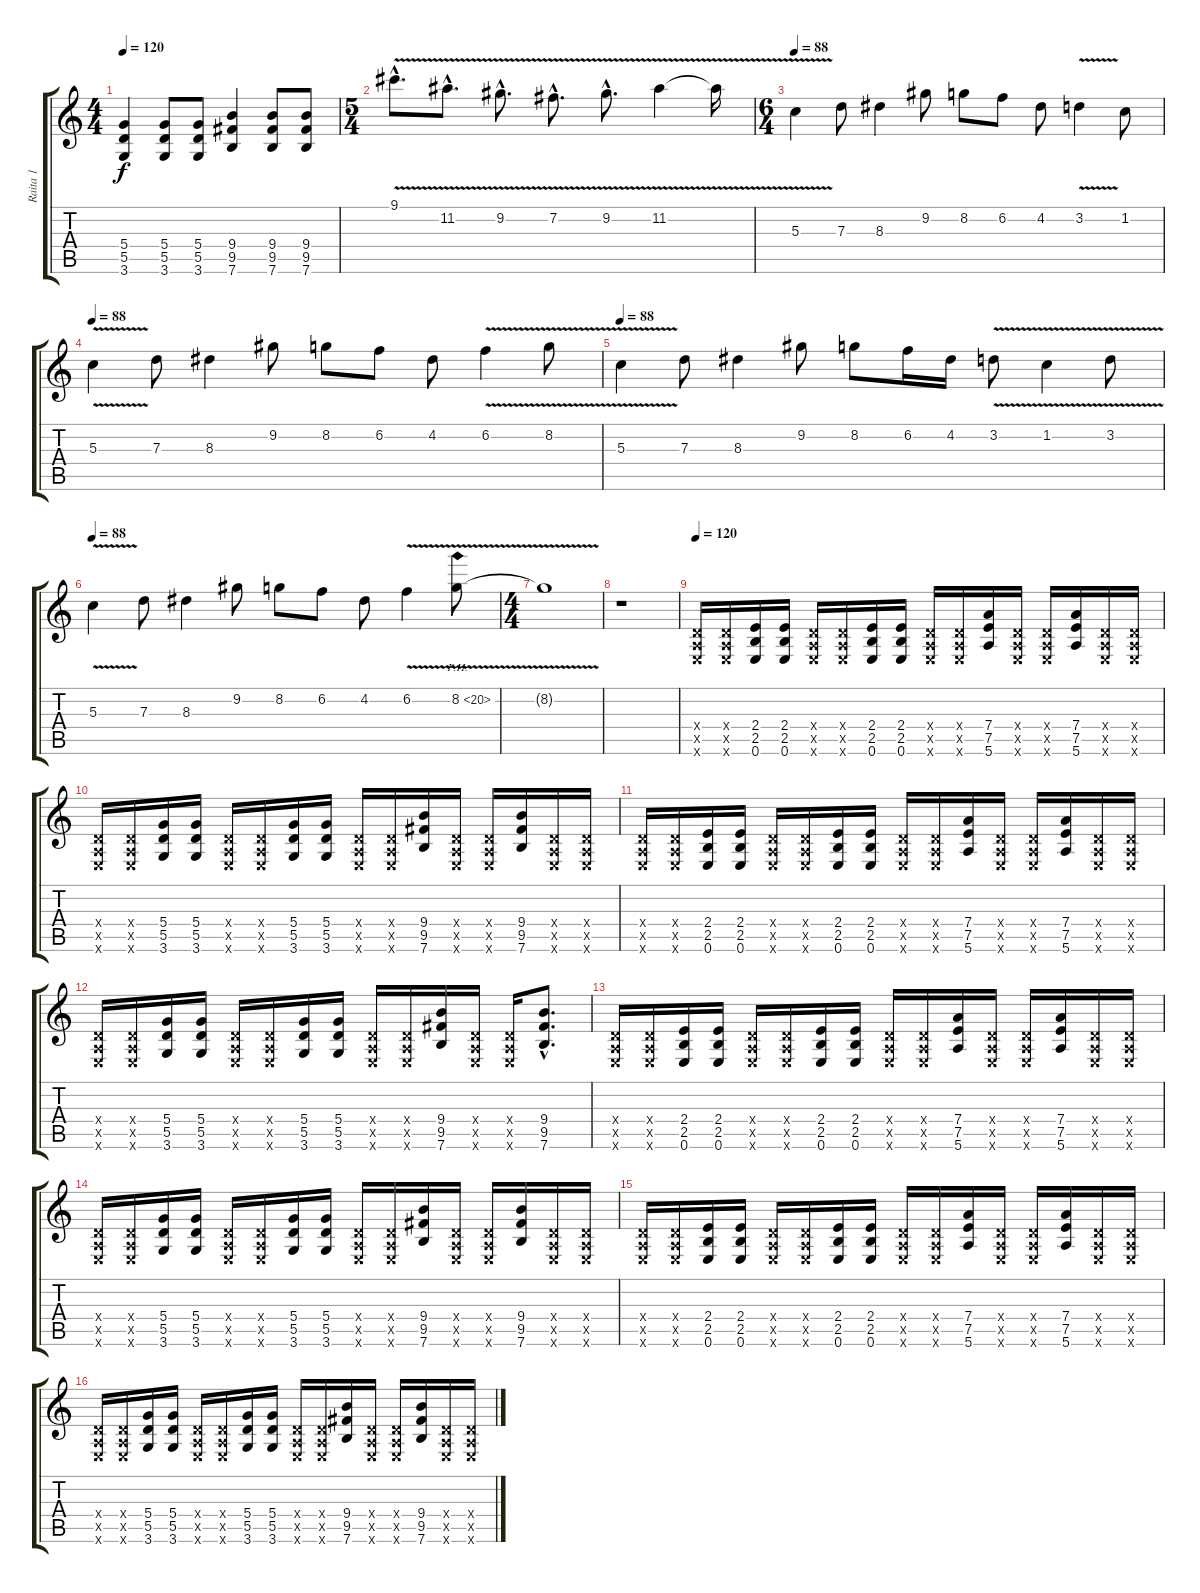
\track ("Raita 1" "Raita 1") {instrument overdrivenguitar}
\staff {score tabs}
\tuning (E4 B3 G3 D3 A2 E2) {hide}
\ts (4 4)
\tempo 120
\clef g2
\ks c
(5.4 5.5 3.6).4{dy f} (5.4 5.5 3.6).8 (5.4 5.5 3.6).8 (9.4 9.5 7.6).4 (9.4 9.5 7.6).8 (9.4 9.5 7.6).8 |
\ts (5 4)
9.1{v hac}.8{d} 11.2{v hac}.8{d} 9.2{v hac}.8{d} 7.2{v hac}.8{d} 9.2{v hac}.8{d} 11.2{v}.4 11.2{t}.16 |
\ts (6 4)
\tempo 88
5.3{v}.4 7.3.8 8.3.4 9.2.8 8.2.8 6.2.8 4.2.8 3.2{v}.4 1.2.8 |
\tempo 88
5.3{v}.4 7.3.8 8.3.4 9.2.8 8.2.8 6.2.8 4.2.8 6.2{v}.4 8.2{v}.8 |
\tempo 88
5.3{v}.4 7.3.8 8.3.4 9.2.8 8.2.8 6.2.16 4.2.16 3.2{v}.8 1.2{v}.4 3.2{v}.8 |
\tempo 88
5.3{v}.4 7.3.8 8.3.4 9.2.8 8.2.8 6.2.8 4.2.8 6.2{v}.4 8.2{ph 12 v}.8 |
\ts (4 4)
8.2{t}.1 |
r.1 |
\tempo 120
(0.4{x} 0.5{x} 0.6{x}).16 (0.4{x} 0.5{x} 0.6{x}).16 (2.4 2.5 0.6).16 (2.4 2.5 0.6).16 (0.4{x} 0.5{x} 0.6{x}).16 (0.4{x} 0.5{x} 0.6{x}).16 (2.4 2.5 0.6).16 (2.4 2.5 0.6).16 (0.4{x} 0.5{x} 0.6{x}).16 (0.4{x} 0.5{x} 0.6{x}).16 (7.4 7.5 5.6).16 (0.4{x} 0.5{x} 0.6{x}).16 (0.4{x} 0.5{x} 0.6{x}).16 (7.4 7.5 5.6).16 (0.4{x} 0.5{x} 0.6{x}).16 (0.4{x} 0.5{x} 0.6{x}).16 |
(0.4{x} 0.5{x} 0.6{x}).16 (0.4{x} 0.5{x} 0.6{x}).16 (5.4 5.5 3.6).16 (5.4 5.5 3.6).16 (0.4{x} 0.5{x} 0.6{x}).16 (0.4{x} 0.5{x} 0.6{x}).16 (5.4 5.5 3.6).16 (5.4 5.5 3.6).16 (0.4{x} 0.5{x} 0.6{x}).16 (0.4{x} 0.5{x} 0.6{x}).16 (9.4 9.5 7.6).16 (0.4{x} 0.5{x} 0.6{x}).16 (0.4{x} 0.5{x} 0.6{x}).16 (9.4 9.5 7.6).16 (0.4{x} 0.5{x} 0.6{x}).16 (0.4{x} 0.5{x} 0.6{x}).16 |
(0.4{x} 0.5{x} 0.6{x}).16 (0.4{x} 0.5{x} 0.6{x}).16 (2.4 2.5 0.6).16 (2.4 2.5 0.6).16 (0.4{x} 0.5{x} 0.6{x}).16 (0.4{x} 0.5{x} 0.6{x}).16 (2.4 2.5 0.6).16 (2.4 2.5 0.6).16 (0.4{x} 0.5{x} 0.6{x}).16 (0.4{x} 0.5{x} 0.6{x}).16 (7.4 7.5 5.6).16 (0.4{x} 0.5{x} 0.6{x}).16 (0.4{x} 0.5{x} 0.6{x}).16 (7.4 7.5 5.6).16 (0.4{x} 0.5{x} 0.6{x}).16 (0.4{x} 0.5{x} 0.6{x}).16 |
(0.4{x} 0.5{x} 0.6{x}).16 (0.4{x} 0.5{x} 0.6{x}).16 (5.4 5.5 3.6).16 (5.4 5.5 3.6).16 (0.4{x} 0.5{x} 0.6{x}).16 (0.4{x} 0.5{x} 0.6{x}).16 (5.4 5.5 3.6).16 (5.4 5.5 3.6).16 (0.4{x} 0.5{x} 0.6{x}).16 (0.4{x} 0.5{x} 0.6{x}).16 (9.4 9.5 7.6).16 (0.4{x} 0.5{x} 0.6{x}).16 (0.4{x} 0.5{x} 0.6{x}).16 (9.4{hac} 9.5{hac} 7.6{hac}).8{d} |
(0.4{x} 0.5{x} 0.6{x}).16 (0.4{x} 0.5{x} 0.6{x}).16 (2.4 2.5 0.6).16 (2.4 2.5 0.6).16 (0.4{x} 0.5{x} 0.6{x}).16 (0.4{x} 0.5{x} 0.6{x}).16 (2.4 2.5 0.6).16 (2.4 2.5 0.6).16 (0.4{x} 0.5{x} 0.6{x}).16 (0.4{x} 0.5{x} 0.6{x}).16 (7.4 7.5 5.6).16 (0.4{x} 0.5{x} 0.6{x}).16 (0.4{x} 0.5{x} 0.6{x}).16 (7.4 7.5 5.6).16 (0.4{x} 0.5{x} 0.6{x}).16 (0.4{x} 0.5{x} 0.6{x}).16 |
(0.4{x} 0.5{x} 0.6{x}).16 (0.4{x} 0.5{x} 0.6{x}).16 (5.4 5.5 3.6).16 (5.4 5.5 3.6).16 (0.4{x} 0.5{x} 0.6{x}).16 (0.4{x} 0.5{x} 0.6{x}).16 (5.4 5.5 3.6).16 (5.4 5.5 3.6).16 (0.4{x} 0.5{x} 0.6{x}).16 (0.4{x} 0.5{x} 0.6{x}).16 (9.4 9.5 7.6).16 (0.4{x} 0.5{x} 0.6{x}).16 (0.4{x} 0.5{x} 0.6{x}).16 (9.4 9.5 7.6).16 (0.4{x} 0.5{x} 0.6{x}).16 (0.4{x} 0.5{x} 0.6{x}).16 |
(0.4{x} 0.5{x} 0.6{x}).16 (0.4{x} 0.5{x} 0.6{x}).16 (2.4 2.5 0.6).16 (2.4 2.5 0.6).16 (0.4{x} 0.5{x} 0.6{x}).16 (0.4{x} 0.5{x} 0.6{x}).16 (2.4 2.5 0.6).16 (2.4 2.5 0.6).16 (0.4{x} 0.5{x} 0.6{x}).16 (0.4{x} 0.5{x} 0.6{x}).16 (7.4 7.5 5.6).16 (0.4{x} 0.5{x} 0.6{x}).16 (0.4{x} 0.5{x} 0.6{x}).16 (7.4 7.5 5.6).16 (0.4{x} 0.5{x} 0.6{x}).16 (0.4{x} 0.5{x} 0.6{x}).16 |
(0.4{x} 0.5{x} 0.6{x}).16 (0.4{x} 0.5{x} 0.6{x}).16 (5.4 5.5 3.6).16 (5.4 5.5 3.6).16 (0.4{x} 0.5{x} 0.6{x}).16 (0.4{x} 0.5{x} 0.6{x}).16 (5.4 5.5 3.6).16 (5.4 5.5 3.6).16 (0.4{x} 0.5{x} 0.6{x}).16 (0.4{x} 0.5{x} 0.6{x}).16 (9.4 9.5 7.6).16 (0.4{x} 0.5{x} 0.6{x}).16 (0.4{x} 0.5{x} 0.6{x}).16 (9.4 9.5 7.6).16 (0.4{x} 0.5{x} 0.6{x}).16 (0.4{x} 0.5{x} 0.6{x}).16
